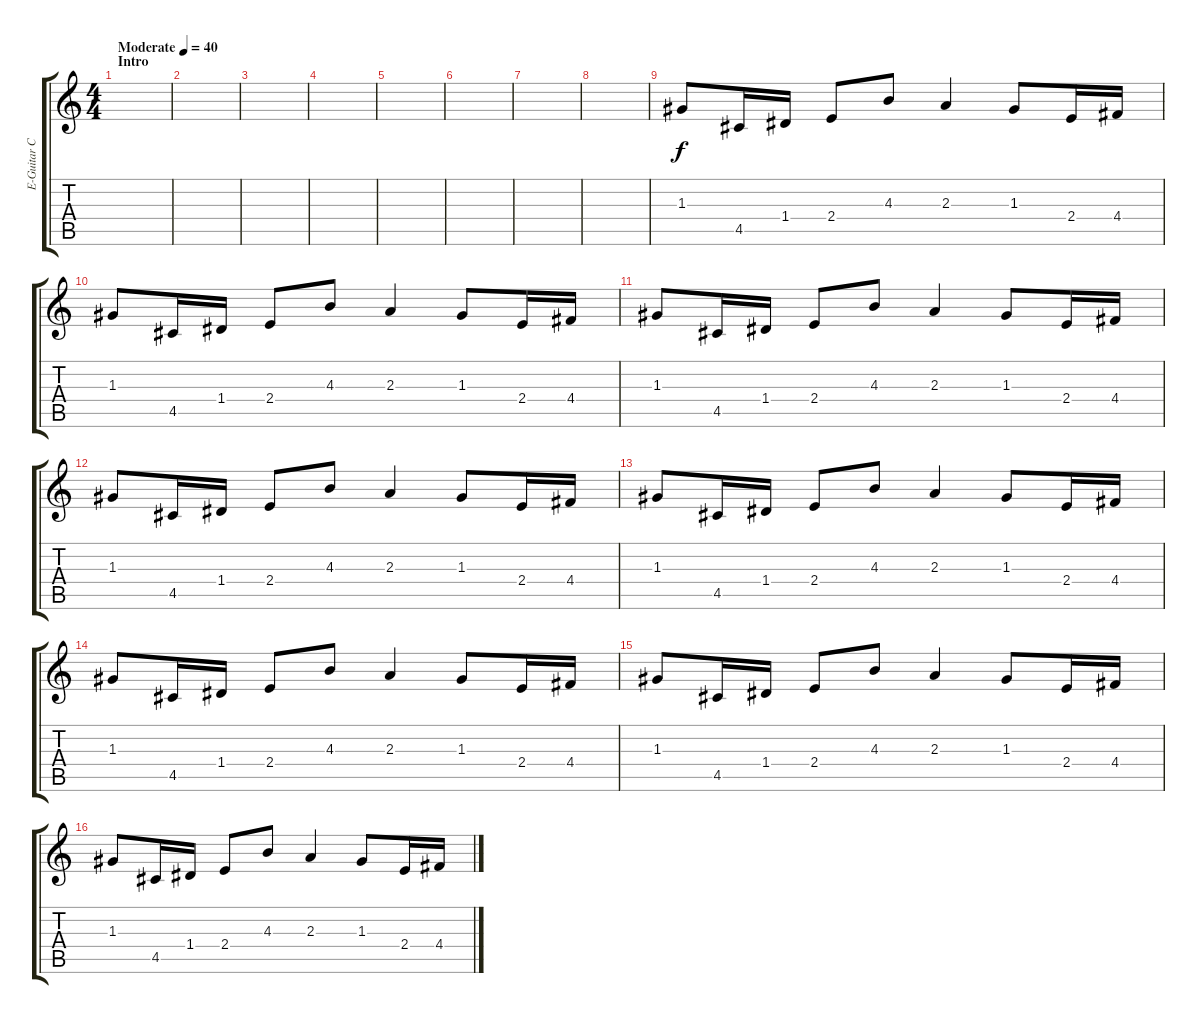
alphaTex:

\track ("E-Guitar Clean 2" "E-Guitar C") {instrument acousticguitarsteel}
\staff {score tabs}
\tuning (E4 B3 G3 D3 A2 E2) {hide}
\ts (4 4)
\section ("" "Intro")
\tempo (40 "Moderate")
\clef g2
\ks c
|
|
|
|
|
|
|
|
1.3.8 4.5.16 1.4.16 2.4.8 4.3.8 2.3.4 1.3.8 2.4.16 4.4.16 |
1.3.8 4.5.16 1.4.16 2.4.8 4.3.8 2.3.4 1.3.8 2.4.16 4.4.16 |
1.3.8 4.5.16 1.4.16 2.4.8 4.3.8 2.3.4 1.3.8 2.4.16 4.4.16 |
1.3.8 4.5.16 1.4.16 2.4.8 4.3.8 2.3.4 1.3.8 2.4.16 4.4.16 |
1.3.8 4.5.16 1.4.16 2.4.8 4.3.8 2.3.4 1.3.8 2.4.16 4.4.16 |
1.3.8 4.5.16 1.4.16 2.4.8 4.3.8 2.3.4 1.3.8 2.4.16 4.4.16 |
1.3.8 4.5.16 1.4.16 2.4.8 4.3.8 2.3.4 1.3.8 2.4.16 4.4.16 |
1.3.8 4.5.16 1.4.16 2.4.8 4.3.8 2.3.4 1.3.8 2.4.16 4.4.16
